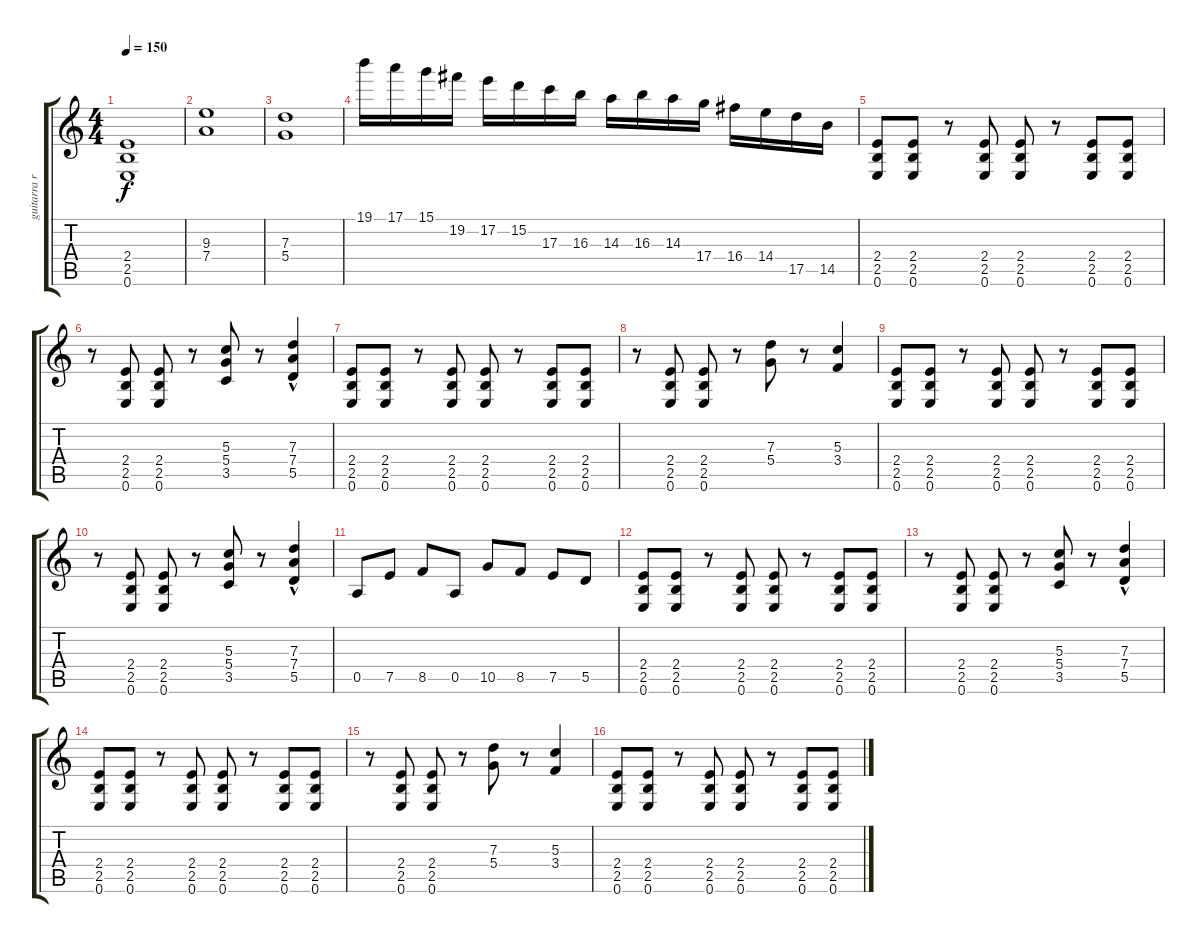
\track ("guitarra reef" "guitarra r") {instrument distortionguitar}
\staff {score tabs}
\tuning (E4 B3 G3 D3 A2 E2) {hide}
\ts (4 4)
\tempo 150
\clef g2
\ks c
(2.4 2.5 0.6).1{dy f} |
(9.3 7.4).1 |
(7.3 5.4).1 |
19.1.16 17.1.16 15.1.16 19.2.16 17.2.16 15.2.16 17.3.16 16.3.16 14.3.16 16.3.16 14.3.16 17.4.16 16.4.16 14.4.16 17.5.16 14.5.16 |
(2.4 2.5 0.6).8 (2.4 2.5 0.6).8 r.8 (2.4 2.5 0.6).8 (2.4 2.5 0.6).8 r.8 (2.4 2.5 0.6).8 (2.4 2.5 0.6).8 |
r.8 (2.4 2.5 0.6).8 (2.4 2.5 0.6).8 r.8 (5.3 5.4 3.5).8 r.8 (7.3{hac} 7.4 5.5).4 |
(2.4 2.5 0.6).8 (2.4 2.5 0.6).8 r.8 (2.4 2.5 0.6).8 (2.4 2.5 0.6).8 r.8 (2.4 2.5 0.6).8 (2.4 2.5 0.6).8 |
r.8 (2.4 2.5 0.6).8 (2.4 2.5 0.6).8 r.8 (7.3 5.4).8 r.8 (5.3 3.4).4 |
(2.4 2.5 0.6).8 (2.4 2.5 0.6).8 r.8 (2.4 2.5 0.6).8 (2.4 2.5 0.6).8 r.8 (2.4 2.5 0.6).8 (2.4 2.5 0.6).8 |
r.8 (2.4 2.5 0.6).8 (2.4 2.5 0.6).8 r.8 (5.3 5.4 3.5).8 r.8 (7.3{hac} 7.4 5.5).4 |
0.5.8 7.5.8 8.5.8 0.5.8 10.5.8 8.5.8 7.5.8 5.5.8 |
(2.4 2.5 0.6).8{balance 0} (2.4 2.5 0.6).8 r.8 (2.4 2.5 0.6).8 (2.4 2.5 0.6).8 r.8 (2.4 2.5 0.6).8 (2.4 2.5 0.6).8 |
r.8 (2.4 2.5 0.6).8 (2.4 2.5 0.6).8 r.8 (5.3 5.4 3.5).8 r.8 (7.3{hac} 7.4 5.5).4 |
(2.4 2.5 0.6).8 (2.4 2.5 0.6).8 r.8 (2.4 2.5 0.6).8 (2.4 2.5 0.6).8 r.8 (2.4 2.5 0.6).8 (2.4 2.5 0.6).8 |
r.8 (2.4 2.5 0.6).8 (2.4 2.5 0.6).8 r.8 (7.3 5.4).8 r.8 (5.3 3.4).4 |
(2.4 2.5 0.6).8{balance 0} (2.4 2.5 0.6).8 r.8 (2.4 2.5 0.6).8 (2.4 2.5 0.6).8 r.8 (2.4 2.5 0.6).8 (2.4 2.5 0.6).8
